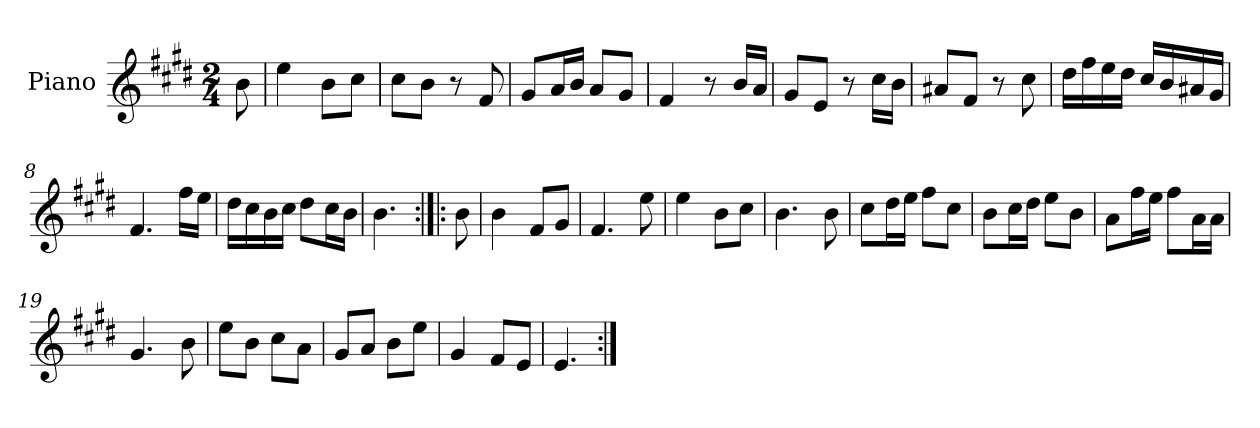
**kern
*part1
*staff1
*I"Piano
*I'Pno.
*clefG2
*k[f#c#g#d#]
*M2/4
=
8b\
=1
4ee\
8b\L
8cc#\J
=2
8cc#\L
8b\J
8r
8f#/
=3
8g#/L
16a/L
16b/JJ
8a/L
8g#/J
=4
4f#/
8r
16b/LL
16a/JJ
=5
8g#/L
8e/J
8r
16cc#\LL
16b\JJ
=6
8a#X/L
8f#/J
8r
8cc#\
=7
16dd#\LL
16ff#\
16ee\
16dd#\JJ
16cc#/LL
16b/
16a#X/
16g#/JJ
=8
4.f#/
16ff#\LL
16ee\JJ
=9
16dd#\LL
16cc#\
16b\
16cc#\JJ
8dd#\L
16cc#\L
16b\JJ
=10
4.b\
=11:|!|:
8b\
=12
4b\
8f#/L
8g#/J
=13
4.f#/
8ee\
=14
4ee\
8b\L
8cc#\J
=15
4.b\
8b\
=16
8cc#\L
16dd#\L
16ee\JJ
8ff#\L
8cc#\J
=17
8b\L
16cc#\L
16dd#\JJ
8ee\L
8b\J
=18
8a\L
16ff#\L
16ee\JJ
8ff#\L
16a\L
16a\JJ
=19
4.g#/
8b\
=20
8ee\L
8b\J
8cc#\L
8a\J
=21
8g#/L
8a/J
8b\L
8ee\J
=22
4g#/
8f#/L
8e/J
=23
4.e/
=:|!
*-
